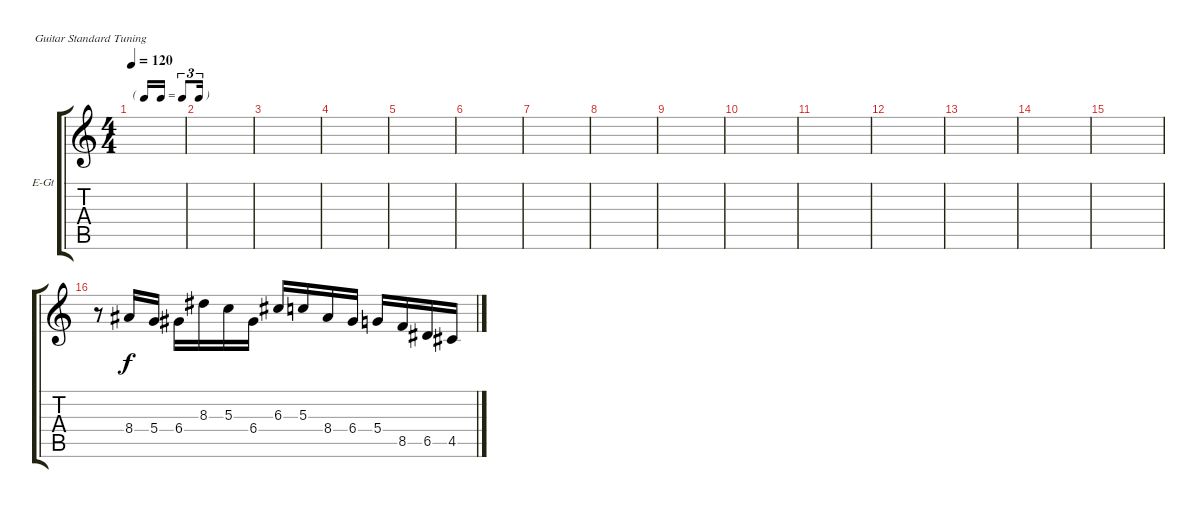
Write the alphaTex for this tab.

\defaultSystemsLayout 4
\bracketExtendMode groupsimilarinstruments
\firstSystemTrackNameOrientation horizontal
\otherSystemsTrackNameOrientation horizontal
\track ("Solo 1" "E-Gt") {instrument electricguitarclean}
\staff {score tabs}
\tuning (E4 B3 G3 D3 A2 E2)
\ts (4 4)
\tf triplet16th
\tempo 120
\clef g2
\scale
0.333333
\ks c
|
\scale
0.333333 |
\scale
0.333333 |
\scale
0.333333 |
\scale
0.333333 |
\scale
0.333333 |
\scale
0.333333 |
\scale
0.333333 |
\scale
0.333333 |
\scale
0.333333 |
\scale
0.333333 |
\scale
0.333333 |
\scale
0.333333 |
\scale
0.333333 |
|
r.8 8.4.16 5.4.16 6.4.16 8.3.16 5.3.16 6.4.16 6.3.16 5.3.16 8.4.16 6.4.16 5.4.16 8.5.16 6.5.16 4.5.16
